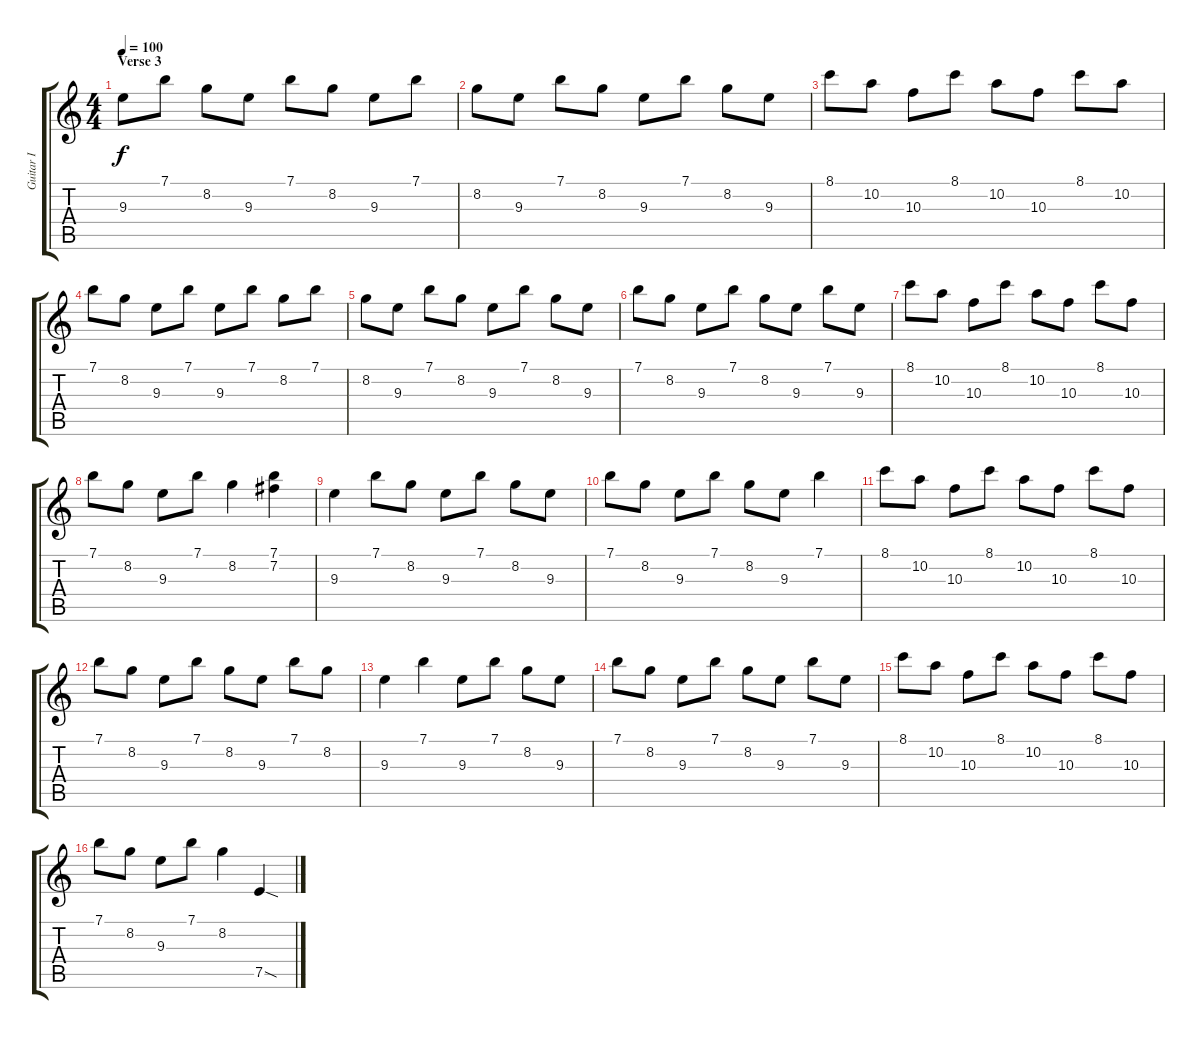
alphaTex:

\track ("Guitar I" "Guitar I") {instrument overdrivenguitar}
\staff {score tabs}
\tuning (E4 B3 G3 D3 A2 E2) {hide}
\ts (4 4)
\section ("" "Verse 3")
\tempo 100
\clef g2
\ks c
9.3.8{dy f} 7.1.8 8.2.8 9.3.8 7.1.8 8.2.8 9.3.8 7.1.8 |
8.2.8 9.3.8 7.1.8 8.2.8 9.3.8 7.1.8 8.2.8 9.3.8 |
8.1.8 10.2.8 10.3.8 8.1.8 10.2.8 10.3.8 8.1.8 10.2.8 |
7.1.8 8.2.8 9.3.8 7.1.8 9.3.8 7.1.8 8.2.8 7.1.8 |
8.2.8 9.3.8 7.1.8 8.2.8 9.3.8 7.1.8 8.2.8 9.3.8 |
7.1.8 8.2.8 9.3.8 7.1.8 8.2.8 9.3.8 7.1.8 9.3.8 |
8.1.8 10.2.8 10.3.8 8.1.8 10.2.8 10.3.8 8.1.8 10.3.8 |
7.1.8 8.2.8 9.3.8 7.1.8 8.2.4 (7.1 7.2).4 |
9.3.4 7.1.8 8.2.8 9.3.8 7.1.8 8.2.8 9.3.8 |
7.1.8 8.2.8 9.3.8 7.1.8 8.2.8 9.3.8 7.1.4 |
8.1.8 10.2.8 10.3.8 8.1.8 10.2.8 10.3.8 8.1.8 10.3.8 |
7.1.8 8.2.8 9.3.8 7.1.8 8.2.8 9.3.8 7.1.8 8.2.8 |
9.3.4 7.1.4 9.3.8 7.1.8 8.2.8 9.3.8 |
7.1.8 8.2.8 9.3.8 7.1.8 8.2.8 9.3.8 7.1.8 9.3.8 |
8.1.8 10.2.8 10.3.8 8.1.8 10.2.8 10.3.8 8.1.8 10.3.8 |
7.1.8 8.2.8 9.3.8 7.1.8 8.2.4 7.5{sod}.4{instrument overdrivenguitar}
